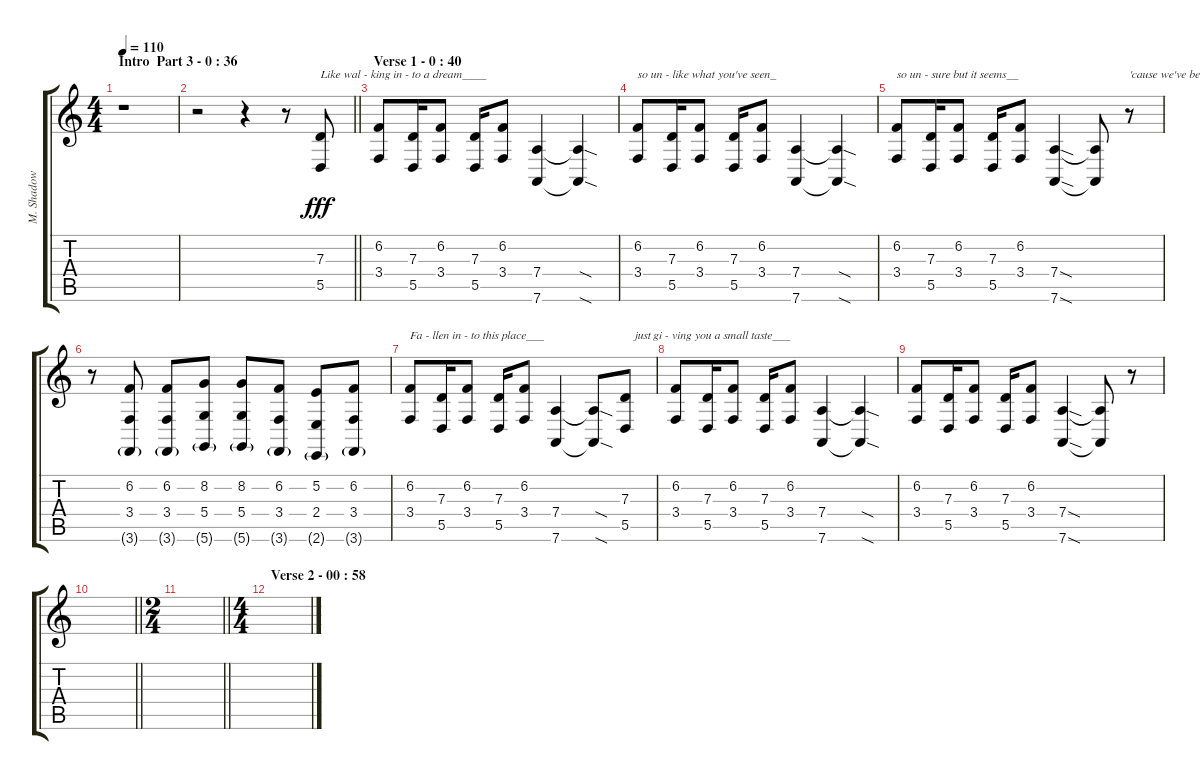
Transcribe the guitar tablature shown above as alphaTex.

\track (" M. Shadows " " M. Shadow") {instrument fiddle}
\staff {score tabs}
\tuning (E4 B3 G3 D3 A2 D2) {hide}
\ts (4 4)
\section ("" "Intro  Part 3 - 0 : 36")
\tempo 110
\clef g2
\ks c
r.1{dy fff} |
\barLineRight lightlight
r.2 r.4 r.8 (7.3 5.5).8{txt "Like wal - king in - to a dream____"} |
\section ("" "Verse 1 - 0 : 40")
(6.2 3.4).8 (7.3 5.5).16 (6.2 3.4).8 (7.3 5.5).16 (6.2 3.4).8 (7.4 7.6).4 (7.4{sod t} 7.6{sod t}).4 |
(6.2 3.4).8{txt "so un - like what you've seen_"} (7.3 5.5).16 (6.2 3.4).8 (7.3 5.5).16 (6.2 3.4).8 (7.4 7.6).4 (7.4{sod t} 7.6{sod t}).4 |
(6.2 3.4).8{txt "so un - sure but it seems__"} (7.3 5.5).16 (6.2 3.4).8 (7.3 5.5).16 (6.2 3.4).8 (7.4{sod} 7.6{sod}).4 (7.4{t} 7.6{t}).8 r.8{txt "'cause we've been wai - ting for you"} |
r.8 (6.2 3.4 3.6{g}).8 (6.2 3.4 3.6{g}).8 (8.2 5.4 5.6{g}).8 (8.2 5.4 5.6{g}).8 (6.2 3.4 3.6{g}).8 (5.2 2.4 2.6{g}).8 (6.2 3.4 3.6{g}).8 |
(6.2 3.4).8{txt "Fa - llen in - to this place___"} (7.3 5.5).16 (6.2 3.4).8 (7.3 5.5).16 (6.2 3.4).8 (7.4 7.6).4 (7.4{sod t} 7.6{sod t}).8 (7.3 5.5).8{txt "   just gi - ving you a small taste___"} |
(6.2 3.4).8 (7.3 5.5).16 (6.2 3.4).8 (7.3 5.5).16 (6.2 3.4).8 (7.4 7.6).4 (7.4{sod t} 7.6{sod t}).4 |
(6.2 3.4).8 (7.3 5.5).16 (6.2 3.4).8 (7.3 5.5).16 (6.2 3.4).8 (7.4{sod} 7.6{sod}).4 (7.4{t} 7.6{t}).8 r.8 |
\barLineRight lightlight
|
\ts (2 4)
\barLineRight lightlight
|
\ts (4 4)
\section ("" "Verse 2 - 00 : 58")
